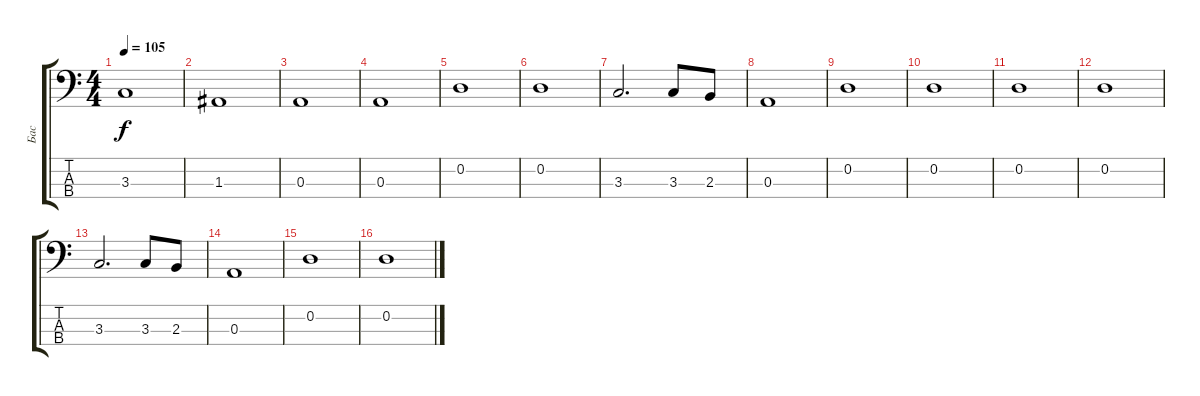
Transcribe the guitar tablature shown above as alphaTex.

\track ("Бас" "Бас") {instrument electricbassfinger}
\staff {score tabs}
\tuning (G2 D2 A1 E1) {hide}
\ts (4 4)
\tempo 105
\clef f4
\ks c
3.3.1{dy f} |
1.3.1 |
0.3.1 |
0.3.1 |
0.2.1 |
0.2.1 |
3.3.2{d} 3.3.8 2.3.8 |
0.3.1 |
0.2.1 |
0.2.1 |
0.2.1 |
0.2.1 |
3.3.2{d} 3.3.8 2.3.8 |
0.3.1 |
0.2.1 |
0.2.1
